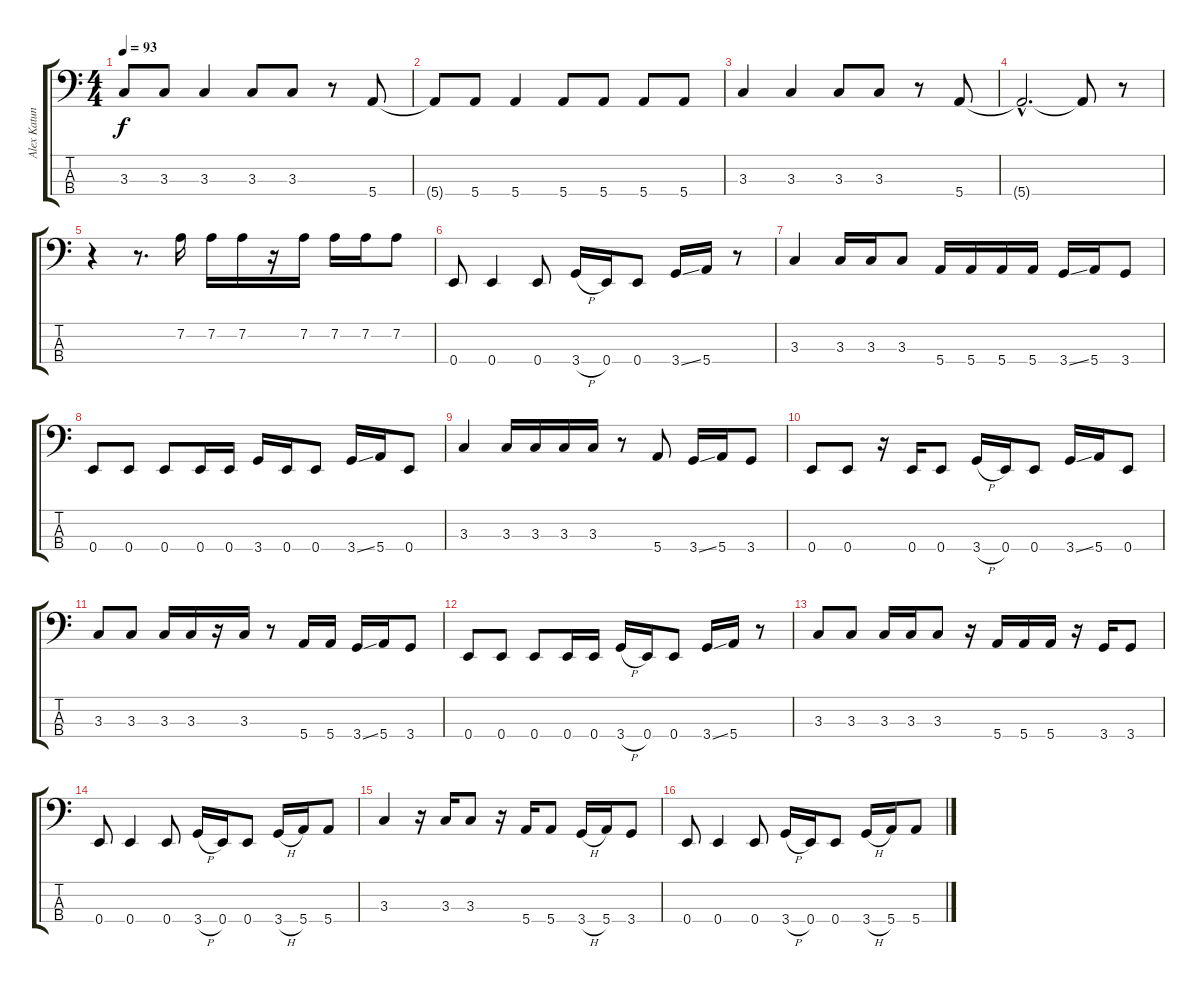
\track ("Alex Katunich" "Alex Katun") {instrument electricbassfinger}
\staff {score tabs}
\tuning (G2 D2 A1 E1) {hide}
\ts (4 4)
\tempo 93
\clef f4
\ks c
3.3.8{dy f} 3.3.8 3.3.4 3.3.8 3.3.8 r.8 5.4.8 |
5.4{t}.8 5.4.8 5.4.4 5.4.8 5.4.8 5.4.8 5.4.8 |
3.3.4 3.3.4 3.3.8 3.3.8 r.8 5.4.8 |
5.4{hac t}.2{d} 5.4{t}.8 r.8 |
r.4 r.8{d} 7.2.16 7.2.16 7.2.16 r.16 7.2.16 7.2.16 7.2.16 7.2.8 |
0.4.8 0.4.4 0.4.8 3.4{h}.16 0.4.16 0.4.8 3.4{ss}.16 5.4.16 r.8 |
3.3.4 3.3.16 3.3.16 3.3.8 5.4.16 5.4.16 5.4.16 5.4.16 3.4{ss}.16 5.4.16 3.4.8 |
0.4.8 0.4.8 0.4.8 0.4.16 0.4.16 3.4.16 0.4.16 0.4.8 3.4{ss}.16 5.4.16 0.4.8 |
3.3.4 3.3.16 3.3.16 3.3.16 3.3.16 r.8 5.4.8 3.4{ss}.16 5.4.16 3.4.8 |
0.4.8 0.4.8 r.16 0.4.16 0.4.8 3.4{h}.16 0.4.16 0.4.8 3.4{ss}.16 5.4.16 0.4.8 |
3.3.8 3.3.8 3.3.16 3.3.16 r.16 3.3.16 r.8 5.4.16 5.4.16 3.4{ss}.16 5.4.16 3.4.8 |
0.4.8 0.4.8 0.4.8 0.4.16 0.4.16 3.4{h}.16 0.4.16 0.4.8 3.4{ss}.16 5.4.16 r.8 |
3.3.8 3.3.8 3.3.16 3.3.16 3.3.8 r.16 5.4.16 5.4.16 5.4.16 r.16 3.4.16 3.4.8 |
0.4.8 0.4.4 0.4.8 3.4{h}.16 0.4.16 0.4.8 3.4{h}.16 5.4.16 5.4.8 |
3.3.4 r.16 3.3.16 3.3.8 r.16 5.4.16 5.4.8 3.4{h}.16 5.4.16 3.4.8 |
0.4.8 0.4.4 0.4.8 3.4{h}.16 0.4.16 0.4.8 3.4{h}.16 5.4.16 5.4.8
